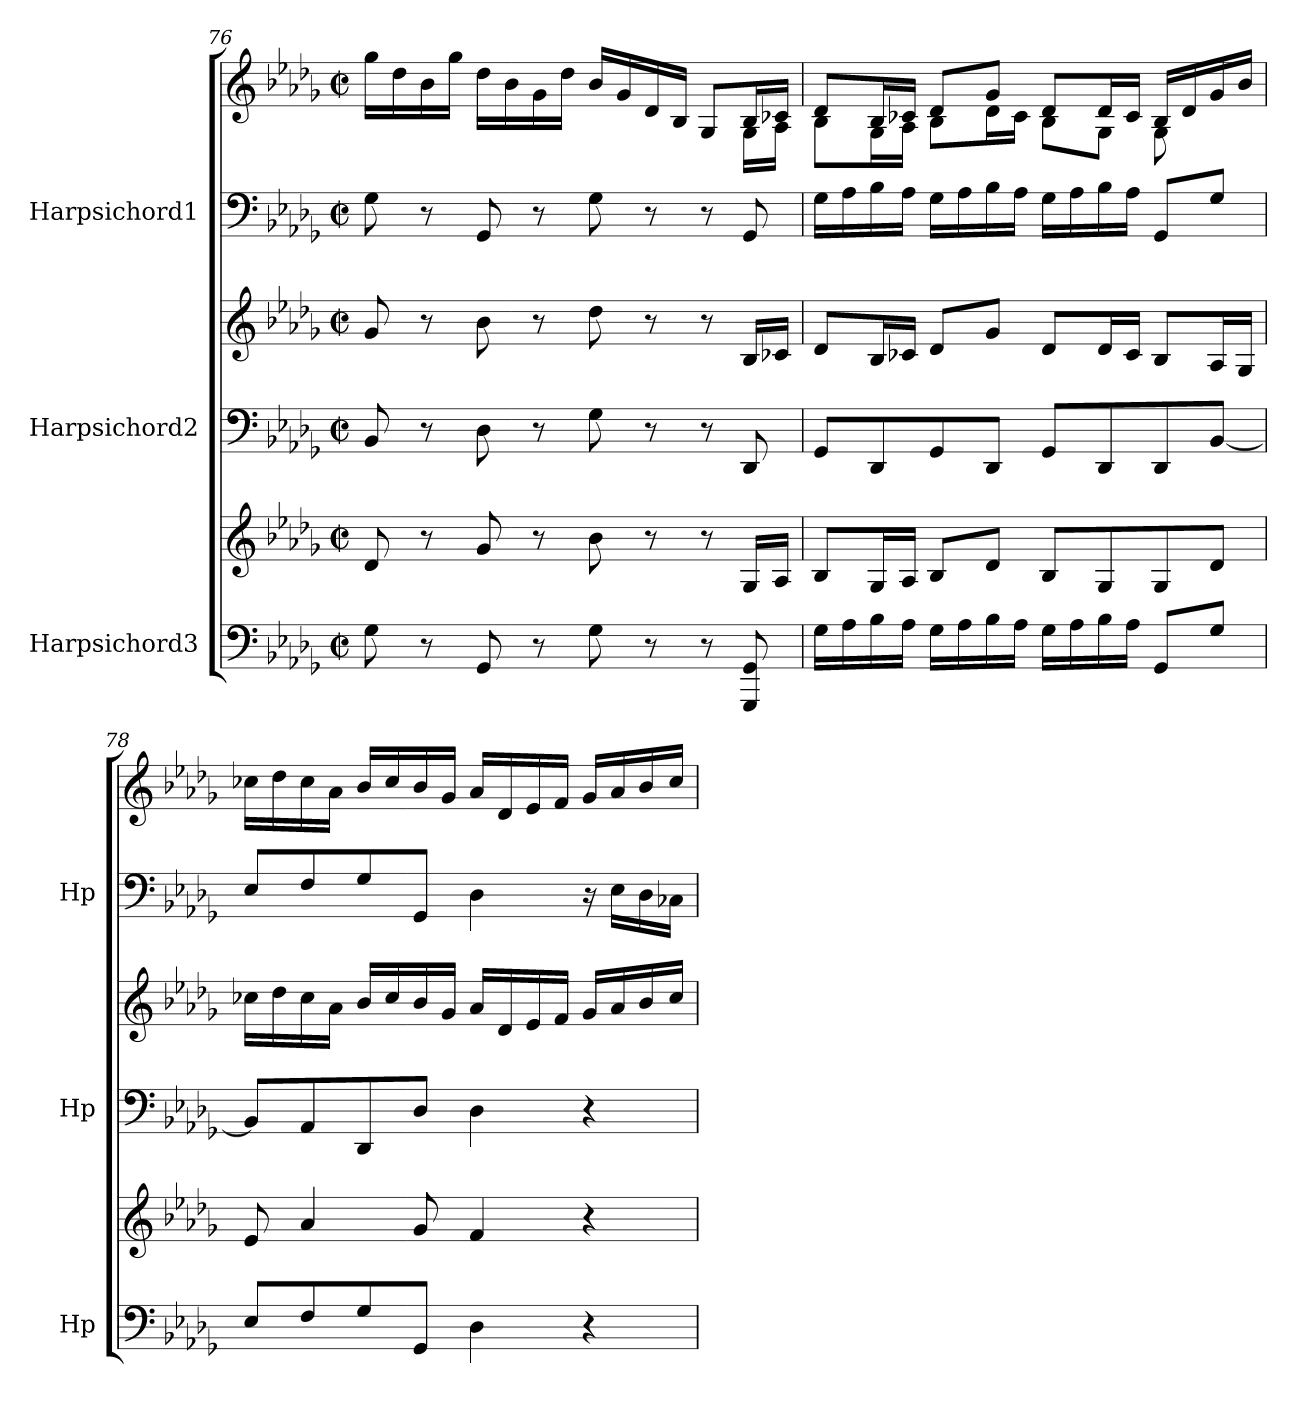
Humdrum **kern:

**kern	**kern	**kern	**kern	**kern	**kern
*part3	*part3	*part2	*part2	*part1	*part1
*staff6	*staff5	*staff4	*staff3	*staff2	*staff1
*I"Harpsichord3	*	*I"Harpsichord2	*	*I"Harpsichord1	*
*I'Hp	*	*I'Hp	*	*I'Hp	*
*clefF4	*clefG2	*clefF4	*clefG2	*clefF4	*clefG2
*k[b-e-a-d-g-]	*k[b-e-a-d-g-]	*k[b-e-a-d-g-]	*k[b-e-a-d-g-]	*k[b-e-a-d-g-]	*k[b-e-a-d-g-]
*M4/4	*M4/4	*M4/4	*M4/4	*M4/4	*M4/4
*met(c|)	*met(c|)	*met(c|)	*met(c|)	*met(c|)	*met(c|)
=76	=76	=76	=76	=76	=76
*	*	*	*	*	*^
8G-\	8d-/	8BB-/	8g-/	8G-\	16gg-\LL	2..ryy
.	.	.	.	.	16dd-\	.
8r	8r	8r	8r	8r	16b-\	.
.	.	.	.	.	16gg-\JJ	.
8GG-/	8g-/	8D-\	8b-\	8GG-/	16dd-\LL	.
.	.	.	.	.	16b-\	.
8r	8r	8r	8r	8r	16g-\	.
.	.	.	.	.	16dd-\JJ	.
8G-\	8b-\	8G-\	8dd-\	8G-\	16b-/LL	.
.	.	.	.	.	16g-/	.
8r	8r	8r	8r	8r	16d-/	.
.	.	.	.	.	16B-/JJ	.
8r	8r	8r	8r	8r	8G-/L	.
8GGG-/ 8GG-/	16G-/LL	8DD-/	16B-/LL	8GG-/	16B-/L	16G-\LL
.	16A-/JJ	.	16c-X/JJ	.	16c-X/JJ	16A-\JJ
=77	=77	=77	=77	=77	=77	=77
16G-\LL	8B-/L	8GG-/L	8d-/L	16G-\LL	8d-/L	8B-\L
16A-\	.	.	.	16A-\	.	.
16B-\	16G-/L	8DD-/	16B-/L	16B-\	16B-/L	16G-\L
16A-\JJ	16A-/JJ	.	16c-X/JJ	16A-\JJ	16c-X/JJ	16A-\JJ
16G-\LL	8B-/L	8GG-/	8d-/L	16G-\LL	8d-/L	8B-\L
16A-\	.	.	.	16A-\	.	.
16B-\	8d-/J	8DD-/J	8g-/J	16B-\	8g-/J	16d-\L
16A-\JJ	.	.	.	16A-\JJ	.	16c-\JJ
16G-\LL	8B-/L	8GG-/L	8d-/L	16G-\LL	8d-/L	8B-\L
16A-\	.	.	.	16A-\	.	.
16B-\	8G-/	8DD-/	16d-/L	16B-\	16d-/L	8G-\J
16A-\JJ	.	.	16c-/JJ	16A-\JJ	16c-/JJ	.
8GG-/L	8G-/	8DD-/	8B-/L	8GG-/L	16B-/LL	8G-\
.	.	.	.	.	16d-/	.
8G-/J	8d-/J	[8BB-/J	16A-/L	8G-/J	16g-/	8ryy
.	.	.	16G-/JJ	.	16b-/JJ	.
*	*	*	*	*	*v	*v
!!LO:LB:g=z
=78	=78	=78	=78	=78	=78
8E-/L	8e-/	8BB-/L]	16cc-X\LL	8E-/L	16cc-X\LL
.	.	.	16dd-\	.	16dd-\
8F/	4a-/	8AA-/	16cc-\	8F/	16cc-\
.	.	.	16a-\JJ	.	16a-\JJ
8G-/	.	8DD-/	16b-/LL	8G-/	16b-/LL
.	.	.	16cc-/	.	16cc-/
8GG-/J	8g-/	8D-/J	16b-/	8GG-/J	16b-/
.	.	.	16g-/JJ	.	16g-/JJ
4D-\	4f/	4D-\	16a-/LL	4D-\	16a-/LL
.	.	.	16d-/	.	16d-/
.	.	.	16e-/	.	16e-/
.	.	.	16f/JJ	.	16f/JJ
4r	4r	4r	16g-/LL	16r	16g-/LL
.	.	.	16a-/	16E-\LL	16a-/
.	.	.	16b-/	16D-\	16b-/
.	.	.	16cc-/JJ	16C-X\JJ	16cc-/JJ
=	=	=	=	=	=
*-	*-	*-	*-	*-	*-
